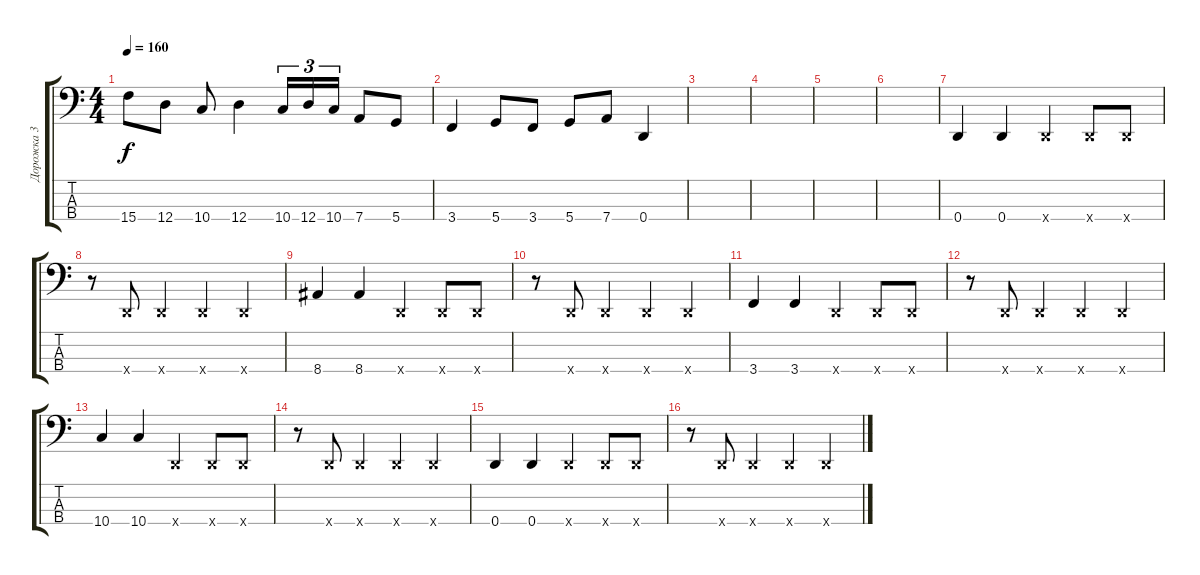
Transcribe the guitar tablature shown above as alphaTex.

\track ("Дорожка 3" "Дорожка 3") {instrument electricbasspick}
\staff {score tabs}
\tuning (G2 D2 A1 D1) {hide}
\ts (4 4)
\tempo 160
\clef f4
\ks c
15.4.8{dy f} 12.4.8 10.4.8 12.4.4 10.4.16{tu (3 2)} 12.4.16{tu (3 2)} 10.4.16{tu (3 2)} 7.4.8 5.4.8 |
3.4.4 5.4.8 3.4.8 5.4.8 7.4.8 0.4.4 |
|
|
|
|
0.4.4 0.4.4 0.4{x}.4 0.4{x}.8 0.4{x}.8 |
r.8 0.4{x}.8 0.4{x}.4 0.4{x}.4 0.4{x}.4 |
8.4.4 8.4.4 0.4{x}.4 0.4{x}.8 0.4{x}.8 |
r.8 0.4{x}.8 0.4{x}.4 0.4{x}.4 0.4{x}.4 |
3.4.4 3.4.4 0.4{x}.4 0.4{x}.8 0.4{x}.8 |
r.8 0.4{x}.8 0.4{x}.4 0.4{x}.4 0.4{x}.4 |
10.4.4 10.4.4 0.4{x}.4 0.4{x}.8 0.4{x}.8 |
r.8 0.4{x}.8 0.4{x}.4 0.4{x}.4 0.4{x}.4 |
0.4.4 0.4.4 0.4{x}.4 0.4{x}.8 0.4{x}.8 |
r.8 0.4{x}.8 0.4{x}.4 0.4{x}.4 0.4{x}.4
